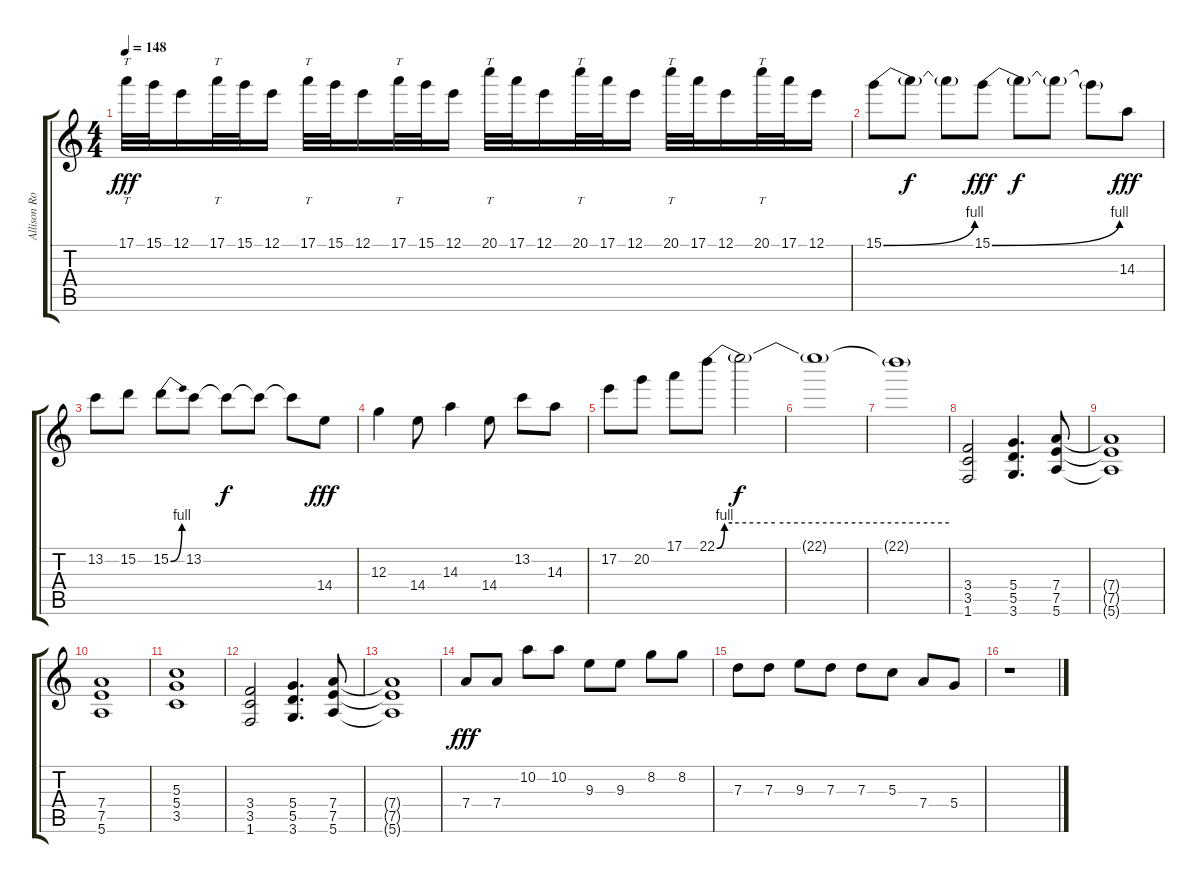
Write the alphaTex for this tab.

\track ("Allison Robertson (lead)" "Allison Ro") {instrument distortionguitar}
\staff {score tabs}
\tuning (E4 B3 G3 D3 A2 E2) {hide}
\ts (4 4)
\tempo 148
\clef g2
\ks c
17.1.32{tt dy fff} 15.1.32 12.1.16 17.1.32{tt} 15.1.32 12.1.16 17.1.32{tt} 15.1.32 12.1.16 17.1.32{tt} 15.1.32 12.1.16 20.1.32{tt} 17.1.32 12.1.16 20.1.32{tt} 17.1.32 12.1.16 20.1.32{tt} 17.1.32 12.1.16 20.1.32{tt} 17.1.32 12.1.16 |
15.1{be (bend 0 0 60 4)}.8 15.1{t}.8{dy f} 15.1{t}.8 15.1{be (bend 0 0 60 4)}.8{dy fff} 15.1{t}.8{dy f} 15.1{t}.8 15.1{t}.8 14.3.8{dy fff} |
13.2.8 15.2.8 15.2{be (bend 0 0 60 4)}.8 13.2.8 13.2{t}.8{dy f} 13.2{t}.8 13.2{t}.8 14.4.8{dy fff} |
12.3.4 14.4.8 14.3.4 14.4.8 13.2.8 14.3.8 |
17.2.8 20.2.8 17.1.8 22.1{be (custom 0 0 2 4 4 4 15 4 60 4)}.8 22.1{t}.2{dy f} |
22.1{t}.1{volume 9 instrument distortionguitar} |
22.1{t}.1 |
(3.4 3.5 1.6).2 (5.4 5.5 3.6).4{d} (7.4 7.5 5.6).8 |
(7.4{t} 7.5{t} 5.6{t}).1 |
(7.4 7.5 5.6).1 |
(5.3 5.4 3.5).1 |
(3.4 3.5 1.6).2 (5.4 5.5 3.6).4{d} (7.4 7.5 5.6).8 |
(7.4{t} 7.5{t} 5.6{t}).1 |
7.4.8{dy fff} 7.4.8 10.2.8 10.2.8 9.3.8 9.3.8 8.2.8 8.2.8 |
7.3.8 7.3.8 9.3.8 7.3.8 7.3.8 5.3.8 7.4.8 5.4.8 |
r.1
